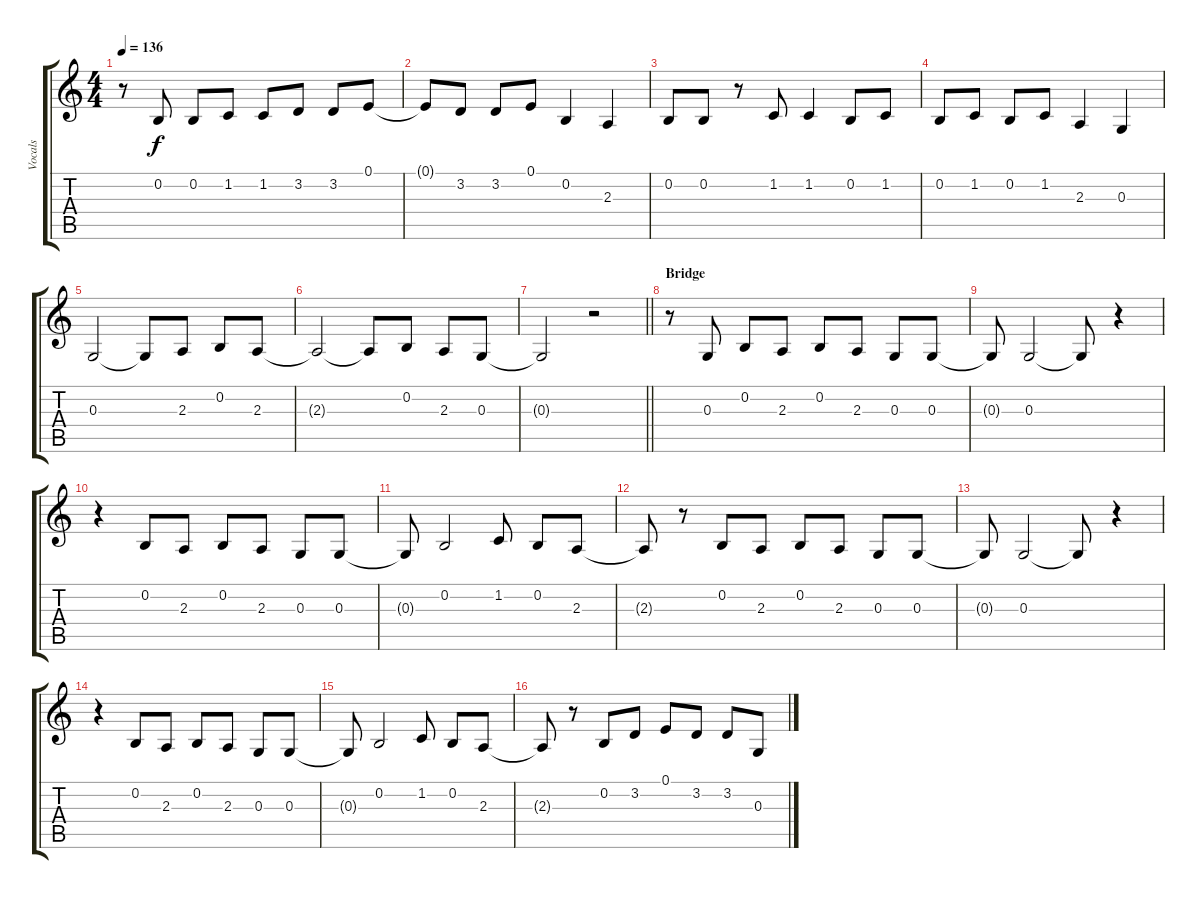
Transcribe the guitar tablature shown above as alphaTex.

\track ("Vocals" "Vocals") {instrument altosax}
\staff {score tabs}
\tuning (E4 B3 G3 D3 A2 E2) {hide}
\ts (4 4)
\tempo 136
\clef g2
\ks c
r.8{dy f} 0.2.8 0.2.8 1.2.8 1.2.8 3.2.8 3.2.8 0.1.8 |
0.1{t}.8 3.2.8 3.2.8 0.1.8 0.2.4 2.3.4 |
0.2.8 0.2.8 r.8 1.2.8 1.2.4 0.2.8 1.2.8 |
0.2.8 1.2.8 0.2.8 1.2.8 2.3.4 0.3.4 |
0.3.2 0.3{t}.8 2.3.8 0.2.8 2.3.8 |
2.3{t}.2 2.3{t}.8 0.2.8 2.3.8 0.3.8 |
\barLineRight lightlight
0.3{t}.2 r.2 |
\section ("" "Bridge")
r.8 0.3.8 0.2.8 2.3.8 0.2.8 2.3.8 0.3.8 0.3.8 |
0.3{t}.8 0.3.2 0.3{t}.8 r.4 |
r.4 0.2.8 2.3.8 0.2.8 2.3.8 0.3.8 0.3.8 |
0.3{t}.8 0.2.2 1.2.8 0.2.8 2.3.8 |
2.3{t}.8 r.8 0.2.8 2.3.8 0.2.8 2.3.8 0.3.8 0.3.8 |
0.3{t}.8 0.3.2 0.3{t}.8 r.4 |
r.4 0.2.8 2.3.8 0.2.8 2.3.8 0.3.8 0.3.8 |
0.3{t}.8 0.2.2 1.2.8 0.2.8 2.3.8 |
2.3{t}.8 r.8 0.2.8 3.2.8 0.1.8 3.2.8 3.2.8 0.3.8
